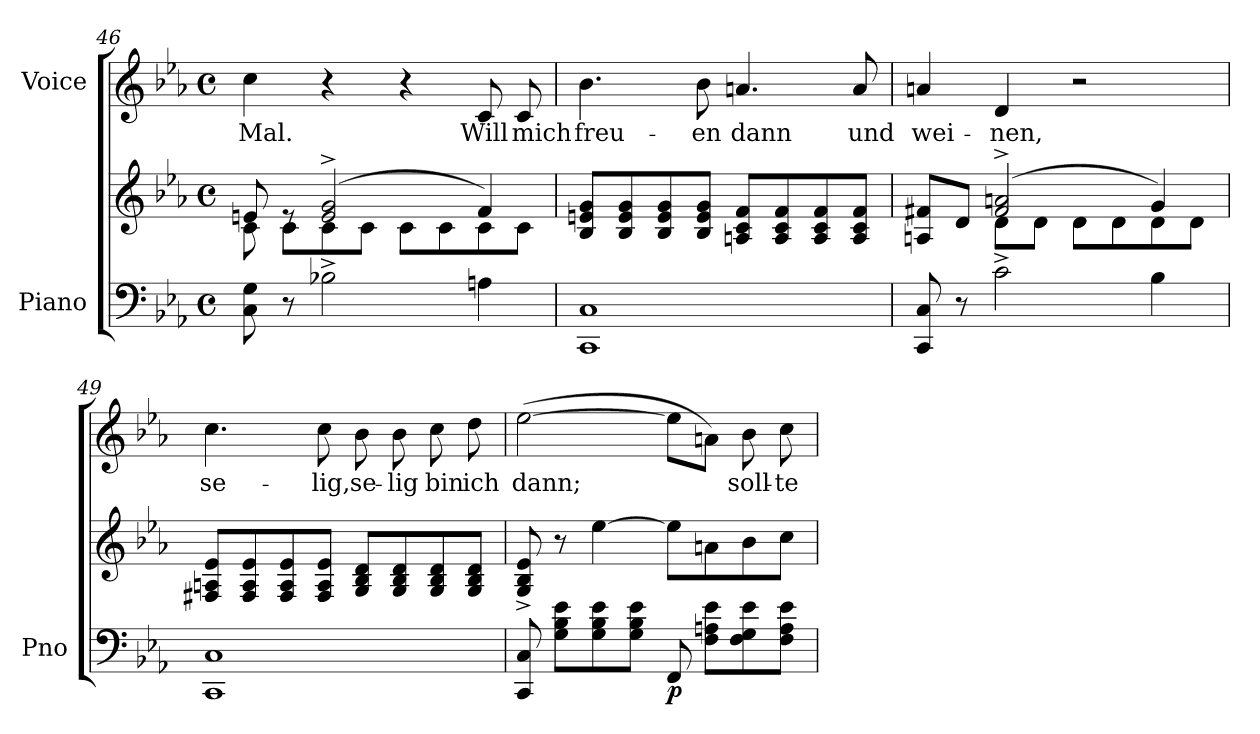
**kern	**kern	**dynam	**kern	**text
*part2	*part2	*part2	*part1	*part1
*staff3	*staff2	*staff2/3	*staff1	*staff1
*I"Piano	*	*	*I"Voice	*
*I'Pno	*	*	*	*
*clefF4	*clefG2	*	*clefG2	*
*k[b-e-a-]	*k[b-e-a-]	*	*k[b-e-a-]	*
*M4/4	*M4/4	*	*M4/4	*
*met(c)	*met(c)	*	*met(c)	*
=46	=46	=46	=46	=46
*	*^	*	*	*
!	!	!	!	!	!LO:LY:b
8C\ 8G\	8en/	8c\	.	4cc\	Mal.
8r	8re	8c\L	.	.	.
2B-X^\	(>2e/^ 2g/^	8c\	.	4r	.
.	.	8c\J	.	.	.
.	.	8c\L	.	4r	.
.	.	8c\	.	.	.
!	!	!	!	!	!LO:LY:b
4An\	4f/)	8c\	.	8c/	Will
!	!	!	!	!	!LO:LY:b
.	.	8c\J	.	8c/	mich
!!LO:PB:g=z
=47	=47	=47	=47	=47	=47
!	!	!	!	!	!LO:LY:b
*	*v	*v	*	*	*
1CC 1C	8B-/ 8en/ 8g/L	.	4.b-\	freu-
.	8B-/ 8e/ 8g/	.	.	.
.	8B-/ 8e/ 8g/	.	.	.
!	!	!	!	!LO:LY:b
.	8B-/ 8e/ 8g/J	.	8b-\	-en
!	!	!	!	!LO:LY:b
.	8An/ 8c/ 8f/L	.	4.an/	dann
.	8A/ 8c/ 8f/	.	.	.
.	8A/ 8c/ 8f/	.	.	.
!	!	!	!	!LO:LY:b
.	8A/ 8c/ 8f/J	.	8a/	und
=48	=48	=48	=48	=48
*	*^	*	*	*
!	!	!	!	!	!LO:LY:b
8CC/ 8C/	8An/ 8f#X/L	4ryy	.	4an/	wei-
8r	8d/J	.	.	.	.
!	!	!	!	!	!LO:LY:b
2c^\	(>2f#/^ 2an/^	8d\L	.	4d/	-nen,
.	.	8d\J	.	.	.
.	.	8d\L	.	2r	.
.	.	8d\	.	.	.
4B-\	4g/)	8d\	.	.	.
.	.	8d\J	.	.	.
=49	=49	=49	=49	=49	=49
!	!	!	!	!	!LO:LY:b
*	*v	*v	*	*	*
1CC 1C	8F#X/ 8An/ 8e-/L	.	4.cc\	se-
.	8F#/ 8A/ 8e-/	.	.	.
.	8F#/ 8A/ 8e-/	.	.	.
!	!	!	!	!LO:LY:b
.	8F#/ 8A/ 8e-/J	.	8cc\	-lig,
!	!	!	!	!LO:LY:b
.	8G/ 8B-/ 8d/L	.	8b-\	se-
!	!	!	!	!LO:LY:b
.	8G/ 8B-/ 8d/	.	8b-\	-lig
!	!	!	!	!LO:LY:b
.	8G/ 8B-/ 8d/	.	8cc\	bin
!	!	!	!	!LO:LY:b
.	8G/ 8B-/ 8d/J	.	8dd\	ich
=50	=50	=50	=50	=50
!	!	!	!	!LO:LY:b
8CC/ 8C/	8G/^ 8B-/^ 8e-/^	.	(>[2ee-\	dann;
8G\ 8B-\ 8e-\L	8r	.	.	.
8G\ 8B-\ 8e-\	[4ee-\	.	.	.
8G\ 8B-\ 8e-\J	.	.	.	.
!	!	!LO:DY:b=2	!	!
8FF/	8ee-\L]	p	8ee-\L]	.
8F\ 8An\ 8e-\L	8an\	.	8an\J)	.
!	!	!	!	!LO:LY:b
8F\ 8G\ 8e-\	8b-\	.	8b-\	soll-
!	!	!	!	!LO:LY:b
8F\ 8A\ 8e-\J	8cc\J	.	8cc\	-te
=	=	=	=	=
*-	*-	*-	*-	*-
